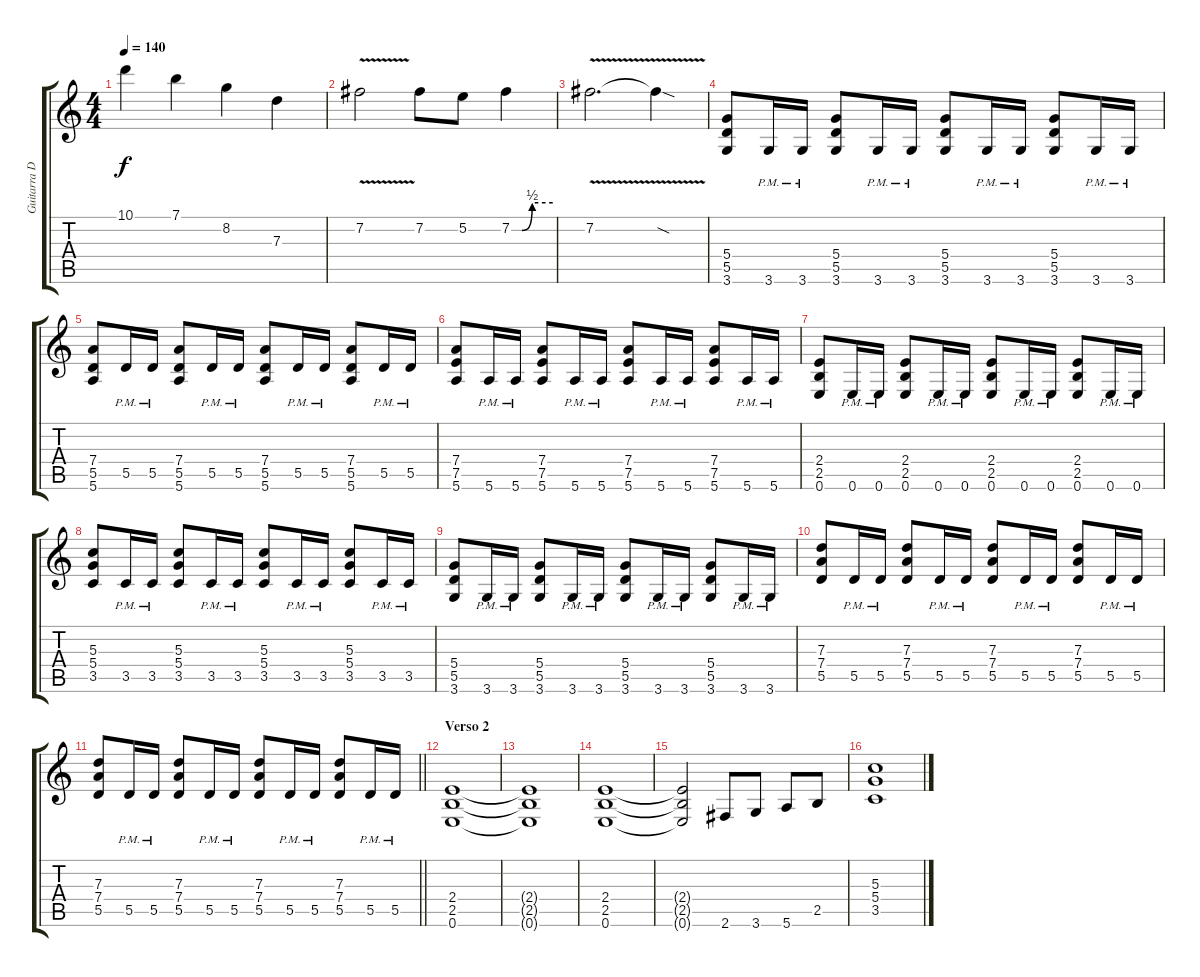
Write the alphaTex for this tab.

\track ("Guitarra Der" "Guitarra D") {instrument distortionguitar}
\staff {score tabs}
\tuning (E4 B3 G3 D3 A2 E2) {hide}
\ts (4 4)
\tempo 140
\clef g2
\ks c
10.1.4{dy f} 7.1.4 8.2.4 7.3.4 |
7.2{v}.2 7.2.8 5.2.8 7.2{be (custom 0 0 15 0 30 2 60 2)}.4 |
7.2{v}.2{d} 7.2{sod t}.4 |
(5.4 5.5 3.6).8 3.6{pm}.16 3.6{pm}.16 (5.4 5.5 3.6).8 3.6{pm}.16 3.6{pm}.16 (5.4 5.5 3.6).8 3.6{pm}.16 3.6{pm}.16 (5.4 5.5 3.6).8 3.6{pm}.16 3.6{pm}.16 |
(7.4 5.5 5.6).8 5.5{pm}.16 5.5{pm}.16 (7.4 5.5 5.6).8 5.5{pm}.16 5.5{pm}.16 (7.4 5.5 5.6).8 5.5{pm}.16 5.5{pm}.16 (7.4 5.5 5.6).8 5.5{pm}.16 5.5{pm}.16 |
(7.4 7.5 5.6).8 5.6{pm}.16 5.6{pm}.16 (7.4 7.5 5.6).8 5.6{pm}.16 5.6{pm}.16 (7.4 7.5 5.6).8 5.6{pm}.16 5.6{pm}.16 (7.4 7.5 5.6).8 5.6{pm}.16 5.6{pm}.16 |
(2.4 2.5 0.6).8 0.6{pm}.16 0.6{pm}.16 (2.4 2.5 0.6).8 0.6{pm}.16 0.6{pm}.16 (2.4 2.5 0.6).8 0.6{pm}.16 0.6{pm}.16 (2.4 2.5 0.6).8 0.6{pm}.16 0.6{pm}.16 |
(5.3 5.4 3.5).8 3.5{pm}.16 3.5{pm}.16 (5.3 5.4 3.5).8 3.5{pm}.16 3.5{pm}.16 (5.3 5.4 3.5).8 3.5{pm}.16 3.5{pm}.16 (5.3 5.4 3.5).8 3.5{pm}.16 3.5{pm}.16 |
(5.4 5.5 3.6).8 3.6{pm}.16 3.6{pm}.16 (5.4 5.5 3.6).8 3.6{pm}.16 3.6{pm}.16 (5.4 5.5 3.6).8 3.6{pm}.16 3.6{pm}.16 (5.4 5.5 3.6).8 3.6{pm}.16 3.6{pm}.16 |
(7.3 7.4 5.5).8 5.5{pm}.16 5.5{pm}.16 (7.3 7.4 5.5).8 5.5{pm}.16 5.5{pm}.16 (7.3 7.4 5.5).8 5.5{pm}.16 5.5{pm}.16 (7.3 7.4 5.5).8 5.5{pm}.16 5.5{pm}.16 |
\barLineRight lightlight
(7.3 7.4 5.5).8 5.5{pm}.16 5.5{pm}.16 (7.3 7.4 5.5).8 5.5{pm}.16 5.5{pm}.16 (7.3 7.4 5.5).8 5.5{pm}.16 5.5{pm}.16 (7.3 7.4 5.5).8 5.5{pm}.16 5.5{pm}.16 |
\section ("" "Verso 2")
(2.4 2.5 0.6).1 |
(2.4{t} 2.5{t} 0.6{t}).1 |
(2.4 2.5 0.6).1 |
(2.4{t} 2.5{t} 0.6{t}).2 2.6.8 3.6.8 5.6.8 2.5.8 |
(5.3 5.4 3.5).1
